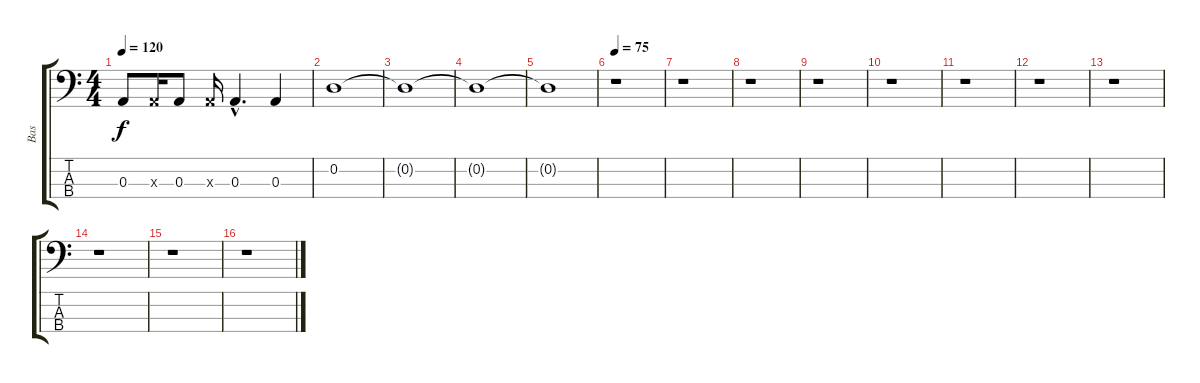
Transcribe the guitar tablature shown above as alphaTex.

\track ("Bas" "Bas") {instrument electricbassfinger}
\staff {score tabs}
\tuning (G2 D2 A1 E1) {hide}
\ts (4 4)
\tempo 120
\clef f4
\ks c
0.3.8{dy f} 0.3{x}.16 0.3.8 0.3{x}.16 0.3{hac}.4{d} 0.3.4 |
0.2.1 |
0.2{t}.1 |
0.2{t}.1 |
0.2{t}.1 |
\tempo 75
r.1 |
r.1 |
r.1 |
r.1 |
r.1 |
r.1 |
r.1 |
r.1 |
r.1 |
r.1 |
r.1
